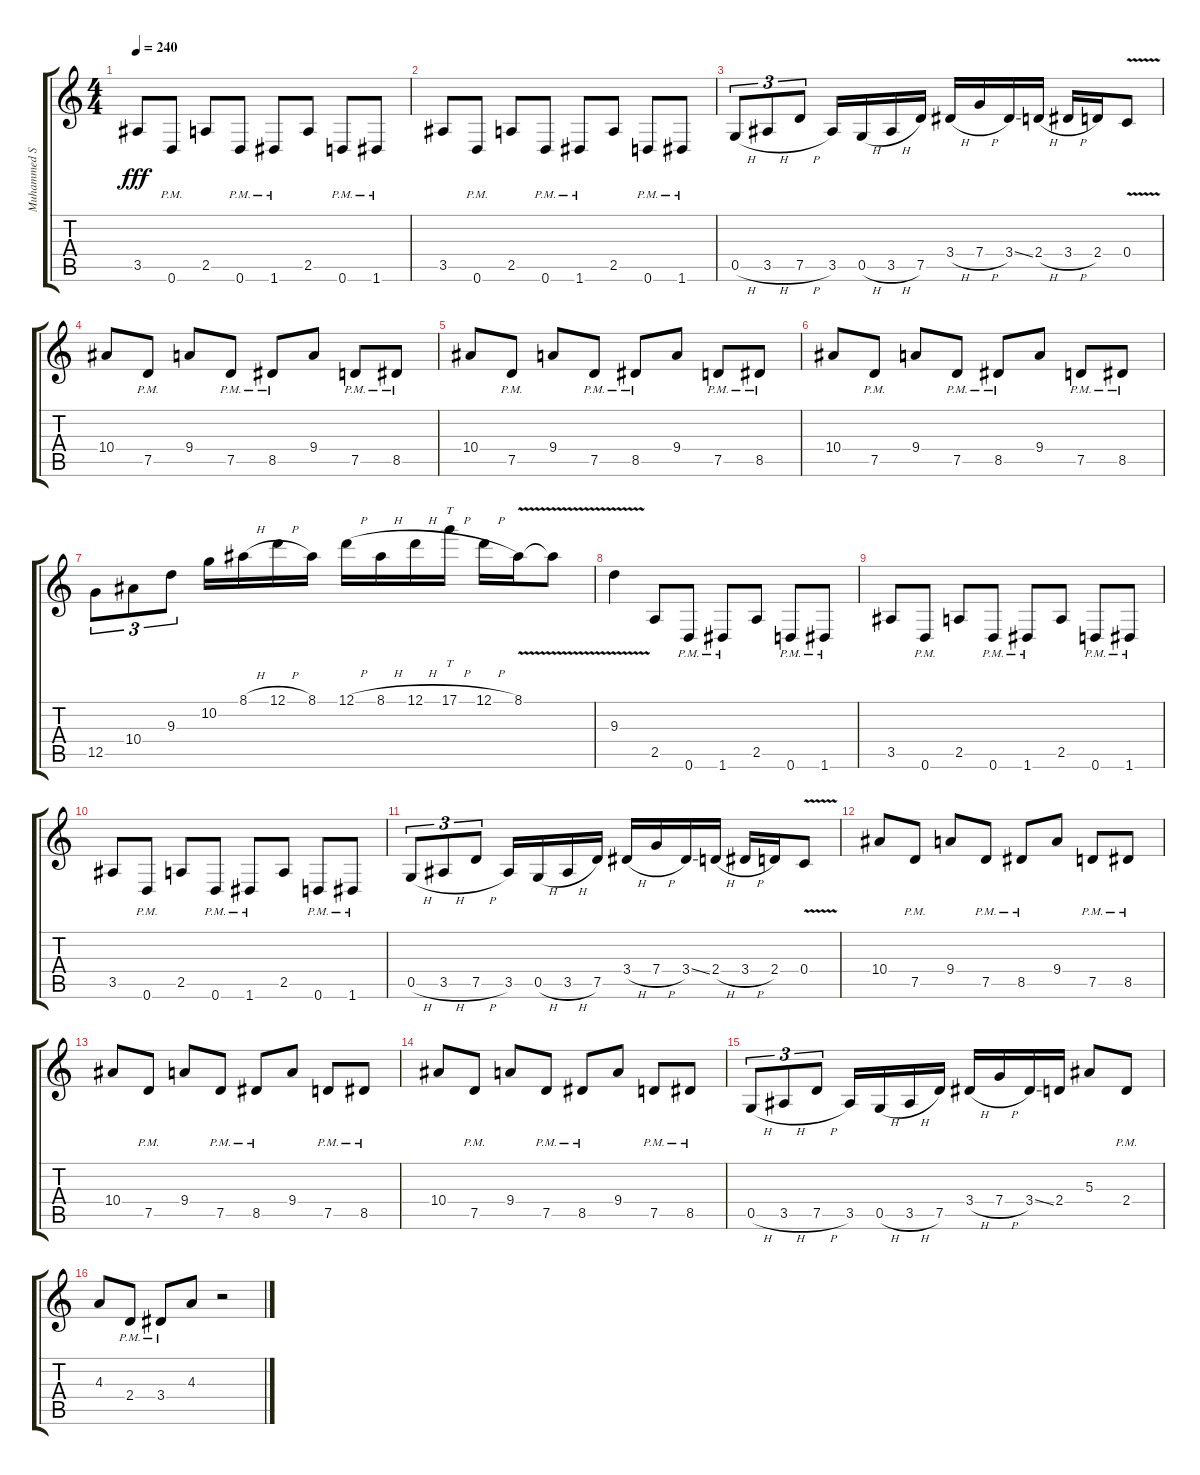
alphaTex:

\track ("Muhammed Suicmez" "Muhammed S") {instrument distortionguitar}
\staff {score tabs}
\tuning (D4 A3 F3 C3 G2 D2) {hide}
\ts (4 4)
\tempo 240
\clef g2
\ks c
3.5.8{dy fff} 0.6{pm}.8 2.5.8 0.6{pm}.8 1.6{pm}.8 2.5.8 0.6{pm}.8 1.6{pm}.8 |
3.5.8 0.6{pm}.8 2.5.8 0.6{pm}.8 1.6{pm}.8 2.5.8 0.6{pm}.8 1.6{pm}.8 |
0.5{h}.8{tu (3 2)} 3.5{h}.8{tu (3 2)} 7.5{h}.8{tu (3 2)} 3.5.16 0.5{h}.16 3.5{h}.16 7.5.16 3.4{h}.16 7.4{h}.16 3.4{ss}.16 2.4{h}.16 3.4{h}.16 2.4.16 0.4{v}.8 |
10.4.8 7.5{pm}.8 9.4.8 7.5{pm}.8 8.5{pm}.8 9.4.8 7.5{pm}.8 8.5{pm}.8 |
10.4.8 7.5{pm}.8 9.4.8 7.5{pm}.8 8.5{pm}.8 9.4.8 7.5{pm}.8 8.5{pm}.8 |
10.4.8 7.5{pm}.8 9.4.8 7.5{pm}.8 8.5{pm}.8 9.4.8 7.5{pm}.8 8.5{pm}.8 |
12.5.8{tu (3 2)} 10.4.8{tu (3 2)} 9.3.8{tu (3 2)} 10.2.16 8.1{h}.16 12.1{h}.16 8.1.16 12.1{h}.16 8.1{h}.16 12.1{h}.16 17.1{h}.16{tt} 12.1{h}.16 8.1{v}.16 8.1{v t}.8 |
9.3{v}.4 2.5.8 0.6{pm}.8 1.6{pm}.8 2.5.8 0.6{pm}.8 1.6{pm}.8 |
3.5.8 0.6{pm}.8 2.5.8 0.6{pm}.8 1.6{pm}.8 2.5.8 0.6{pm}.8 1.6{pm}.8 |
3.5.8 0.6{pm}.8 2.5.8 0.6{pm}.8 1.6{pm}.8 2.5.8 0.6{pm}.8 1.6{pm}.8 |
0.5{h}.8{tu (3 2)} 3.5{h}.8{tu (3 2)} 7.5{h}.8{tu (3 2)} 3.5.16 0.5{h}.16 3.5{h}.16 7.5.16 3.4{h}.16 7.4{h}.16 3.4{ss}.16 2.4{h}.16 3.4{h}.16 2.4.16 0.4{v}.8 |
10.4.8 7.5{pm}.8 9.4.8 7.5{pm}.8 8.5{pm}.8 9.4.8 7.5{pm}.8 8.5{pm}.8 |
10.4.8 7.5{pm}.8 9.4.8 7.5{pm}.8 8.5{pm}.8 9.4.8 7.5{pm}.8 8.5{pm}.8 |
10.4.8 7.5{pm}.8 9.4.8 7.5{pm}.8 8.5{pm}.8 9.4.8 7.5{pm}.8 8.5{pm}.8 |
0.5{h}.8{tu (3 2)} 3.5{h}.8{tu (3 2)} 7.5{h}.8{tu (3 2)} 3.5.16 0.5{h}.16 3.5{h}.16 7.5.16 3.4{h}.16 7.4{h}.16 3.4{ss}.16 2.4.16 5.3.8 2.4{pm}.8 |
4.3.8 2.4{pm}.8 3.4{pm}.8 4.3.8 r.2
